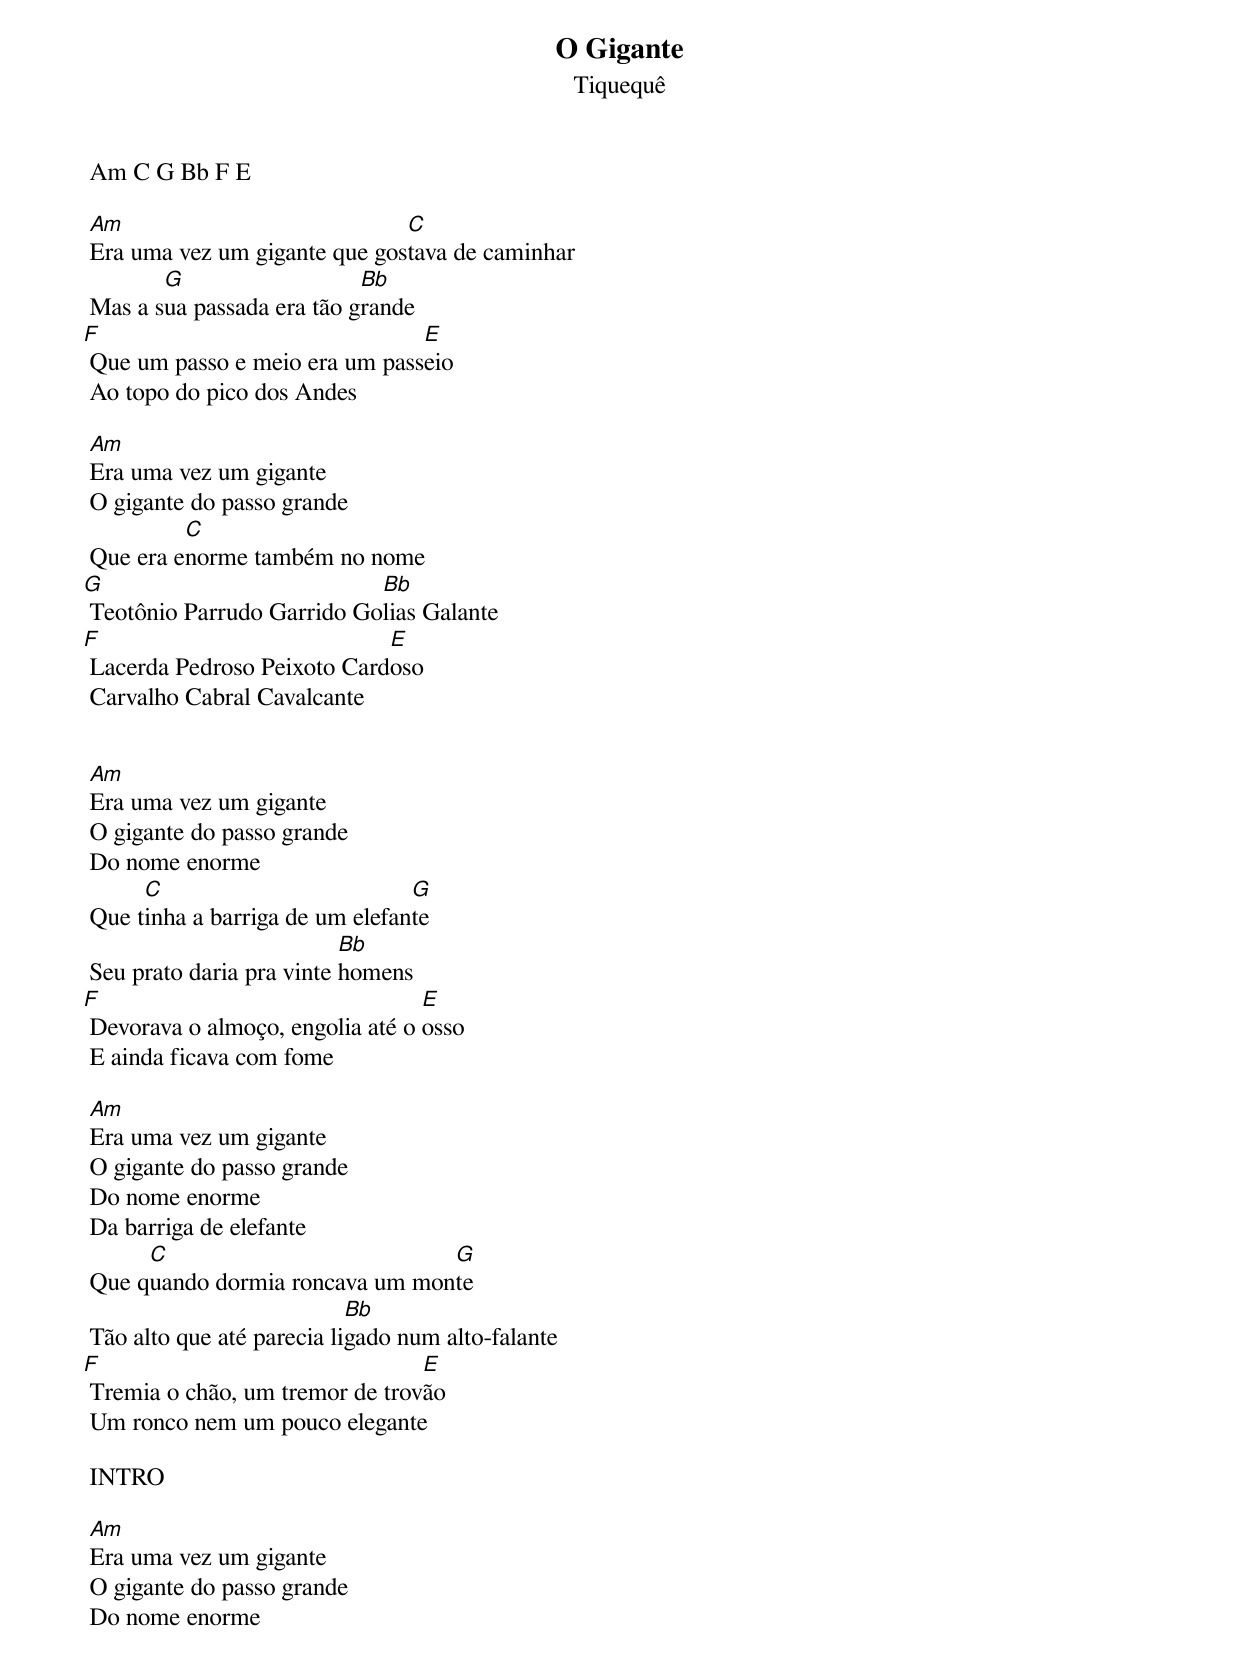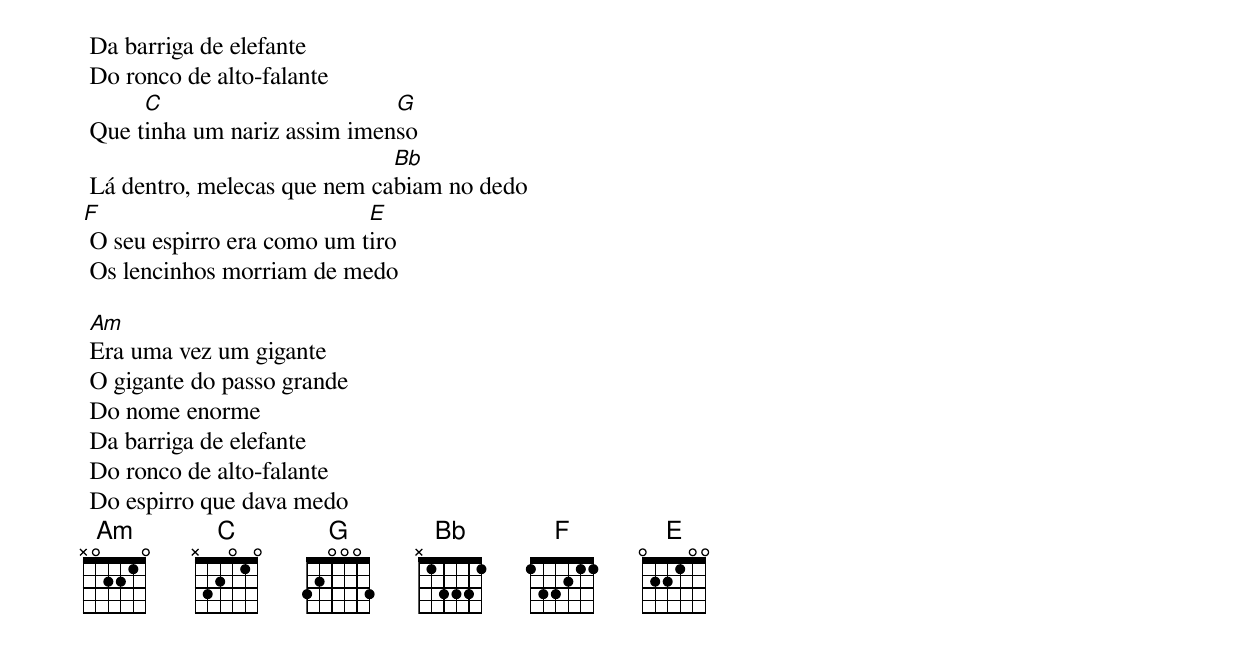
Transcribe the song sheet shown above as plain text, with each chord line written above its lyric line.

O Gigante
Tiquequê

 Am C G Bb F E

 Am                            C
 Era uma vez um gigante que gostava de caminhar
        G                   Bb
 Mas a sua passada era tão grande
F                               E
 Que um passo e meio era um passeio
 Ao topo do pico dos Andes

 Am
 Era uma vez um gigante
 O gigante do passo grande
          C
 Que era enorme também no nome
G                           Bb
 Teotônio Parrudo Garrido Golias Galante
F                            E
 Lacerda Pedroso Peixoto Cardoso
 Carvalho Cabral Cavalcante


 Am
 Era uma vez um gigante
 O gigante do passo grande
 Do nome enorme
      C                          G
 Que tinha a barriga de um elefante
                           Bb
 Seu prato daria pra vinte homens
F                                 E
 Devorava o almoço, engolia até o osso
 E ainda ficava com fome

 Am
 Era uma vez um gigante
 O gigante do passo grande
 Do nome enorme
 Da barriga de elefante
      C                          G
 Que quando dormia roncava um monte
                            Bb
 Tão alto que até parecia ligado num alto-falante
F                                E
 Tremia o chão, um tremor de trovão
 Um ronco nem um pouco elegante

 INTRO

 Am
 Era uma vez um gigante
 O gigante do passo grande
 Do nome enorme
 Da barriga de elefante
 Do ronco de alto-falante
      C                       G
 Que tinha um nariz assim imenso
                              Bb
 Lá dentro, melecas que nem cabiam no dedo
F                           E
 O seu espirro era como um tiro
 Os lencinhos morriam de medo

 Am
 Era uma vez um gigante
 O gigante do passo grande
 Do nome enorme
 Da barriga de elefante
 Do ronco de alto-falante
 Do espirro que dava medo
